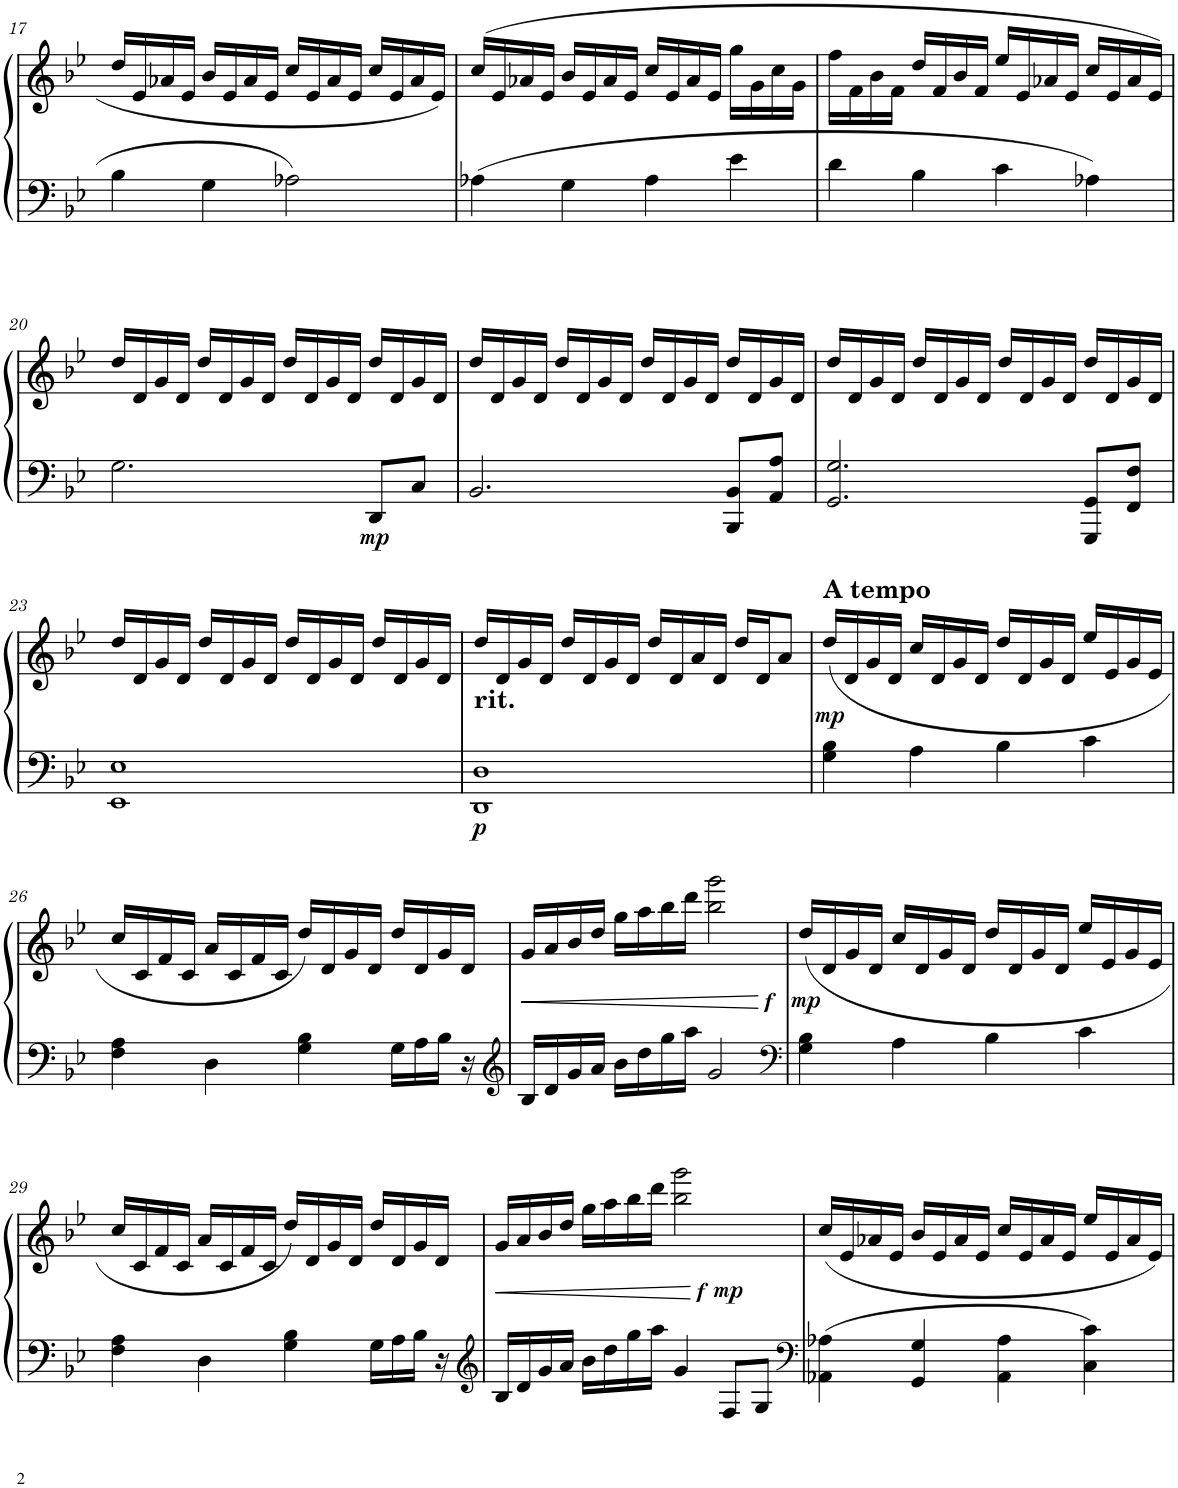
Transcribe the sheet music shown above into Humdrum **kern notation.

**kern	**kern	**dynam
*part1	*part1	*part1
*staff2	*staff1	*staff1/2
*I"Piano	*	*
*I'Pno.	*	*
!!LO:PB:g=z
*clefF4	*clefG2	*
*k[b-e-]	*k[b-e-]	*
*M4/4	*M4/4	*
=17	=17	=17
4B-\	16dd/LL	.
.	16e-/	.
.	16a-X/	.
.	16e-/JJ	.
4G\	16b-/LL	.
.	16e-/	.
.	16a-/	.
.	16e-/JJ	.
2A-X\	16cc/LL	.
.	16e-/	.
.	16a-/	.
.	16e-/JJ	.
.	16cc/LL	.
.	16e-/	.
.	16a-/	.
.	16e-/JJ	.
=18	=18	=18
4A-X\	(16cc/LL	.
.	16e-/	.
.	16a-X/	.
.	16e-/JJ	.
4G\	16b-/LL	.
.	16e-/	.
.	16a-/	.
.	16e-/JJ	.
4A-\	16cc/LL	.
.	16e-/	.
.	16a-/	.
.	16e-/JJ	.
4e-\	16gg\LL	.
.	16g\	.
.	16cc\	.
.	16g\JJ	.
=19	=19	=19
4d\	16ff\LL	.
.	16f\	.
.	16b-\	.
.	16f\JJ	.
4B-\	16dd/LL	.
.	16f/	.
.	16b-/	.
.	16f/JJ	.
4c\	16ee-/LL	.
.	16e-/	.
.	16a-X/	.
.	16e-/JJ	.
4A-X\	16cc/LL	.
.	16e-/	.
.	16a-/	.
.	16e-/JJ)	.
!!LO:LB:g=z
=20	=20	=20
2.G\	16dd/LL	.
.	16d/	.
.	16g/	.
.	16d/JJ	.
.	16dd/LL	.
.	16d/	.
.	16g/	.
.	16d/JJ	.
.	16dd/LL	.
.	16d/	.
.	16g/	.
.	16d/JJ	.
!	!	!LO:DY:b=2
8DD/L	16dd/LL	mp
.	16d/	.
8C/J	16g/	.
.	16d/JJ	.
=21	=21	=21
2.BB-/	16dd/LL	.
.	16d/	.
.	16g/	.
.	16d/JJ	.
.	16dd/LL	.
.	16d/	.
.	16g/	.
.	16d/JJ	.
.	16dd/LL	.
.	16d/	.
.	16g/	.
.	16d/JJ	.
8BBB-/ 8BB-/L	16dd/LL	.
.	16d/	.
8AA/ 8A/J	16g/	.
.	16d/JJ	.
=22	=22	=22
2.GG/ 2.G/	16dd/LL	.
.	16d/	.
.	16g/	.
.	16d/JJ	.
.	16dd/LL	.
.	16d/	.
.	16g/	.
.	16d/JJ	.
.	16dd/LL	.
.	16d/	.
.	16g/	.
.	16d/JJ	.
8GGG/ 8GG/L	16dd/LL	.
.	16d/	.
8FF/ 8F/J	16g/	.
.	16d/JJ	.
!!LO:LB:g=z
=23	=23	=23
1EE- 1E-	16dd/LL	.
.	16d/	.
.	16g/	.
.	16d/JJ	.
.	16dd/LL	.
.	16d/	.
.	16g/	.
.	16d/JJ	.
.	16dd/LL	.
.	16d/	.
.	16g/	.
.	16d/JJ	.
.	16dd/LL	.
.	16d/	.
.	16g/	.
.	16d/JJ	.
=24	=24	=24
!	!LO:TX:b:B:t=rit.	!
!	!	!LO:DY:b=2
1DD 1D	16dd/LL	p
.	16d/	.
.	16g/	.
.	16d/JJ	.
.	16dd/LL	.
.	16d/	.
.	16g/	.
.	16d/JJ	.
.	16dd/LL	.
.	16d/	.
.	16a/	.
.	16d/JJ	.
.	16dd/LL	.
.	16d/J	.
.	8a/J	.
=25	=25	=25
!	!LO:TX:a:B:t=A tempo	!
!	!	!LO:DY:b
4G\ 4B-\	(16dd/LL	mp
.	16d/	.
.	16g/	.
.	16d/JJ	.
4A\	16cc/LL	.
.	16d/	.
.	16g/	.
.	16d/JJ	.
4B-\	16dd/LL	.
.	16d/	.
.	16g/	.
.	16d/JJ	.
4c\	16ee-/LL	.
.	16e-/	.
.	16g/	.
.	16e-/JJ	.
!!LO:LB:g=z
=26	=26	=26
4F\ 4A\	16cc/LL	.
.	16c/	.
.	16f/	.
.	16c/JJ	.
4D\	16a/LL	.
.	16c/	.
.	16f/	.
.	16c/JJ	.
4G\ 4B-\	16dd/LL)	.
.	16d/	.
.	16g/	.
.	16d/JJ	.
16G\LL	16dd/LL	.
16A\	16d/	.
16B-\JJ	16g/	.
16r	16d/JJ	.
=27	=27	=27
*clefG2	*	*
!	!	!LO:HP:b
16B-/LL	16g/LL	<
16d/	16a/	.
16g/	16b-/	.
16a/JJ	16dd/JJ	.
16b-\LL	16gg\LL	.
16dd\	16aa\	.
16gg\	16bb-\	.
16aa\JJ	16ddd\JJ	.
2g/	2bb-\ 2ggg\	.
.	.	[
!	!LO:TX:b:Bi:t=f	!
=28	=28	=28
*clefF4	*	*
!	!	!LO:DY:b
4G\ 4B-\	(16dd/LL	mp
.	16d/	.
.	16g/	.
.	16d/JJ	.
4A\	16cc/LL	.
.	16d/	.
.	16g/	.
.	16d/JJ	.
4B-\	16dd/LL	.
.	16d/	.
.	16g/	.
.	16d/JJ	.
4c\	16ee-/LL	.
.	16e-/	.
.	16g/	.
.	16e-/JJ	.
!!LO:LB:g=z
=29	=29	=29
4F\ 4A\	16cc/LL	.
.	16c/	.
.	16f/	.
.	16c/JJ	.
4D\	16a/LL	.
.	16c/	.
.	16f/	.
.	16c/JJ	.
4G\ 4B-\	16dd/LL)	.
.	16d/	.
.	16g/	.
.	16d/JJ	.
16G\LL	16dd/LL	.
16A\	16d/	.
16B-\JJ	16g/	.
16r	16d/JJ	.
=30	=30	=30
*clefG2	*	*
16B-/LL	16g/LL	.
16d/	16a/	.
16g/	16b-/	.
16a/JJ	16dd/JJ	.
16b-\LL	16gg\LL	.
16dd\	16aa\	.
16gg\	16bb-\	.
16aa\JJ	16ddd\JJ	.
4g/	2bb-\ 2ggg\	.
!LO:TX:a:Bi:t=f	!	!
!	!	!LO:DY:a=2
8F/L	.	mp
8G/J	.	.
=31	=31	=31
*clefF4	*	*
4AA-X\ 4A-X\	(16cc/LL	.
.	16e-/	.
.	16a-X/	.
.	16e-/JJ	.
4GG/ 4G/	16b-/LL	.
.	16e-/	.
.	16a-/	.
.	16e-/JJ	.
4AA-\ 4A-\	16cc/LL	.
.	16e-/	.
.	16a-/	.
.	16e-/JJ	.
4C\ 4c\	16ee-/LL	.
.	16e-/	.
.	16a-/	.
.	16e-/JJ)	.
=	=	=
*-	*-	*-
